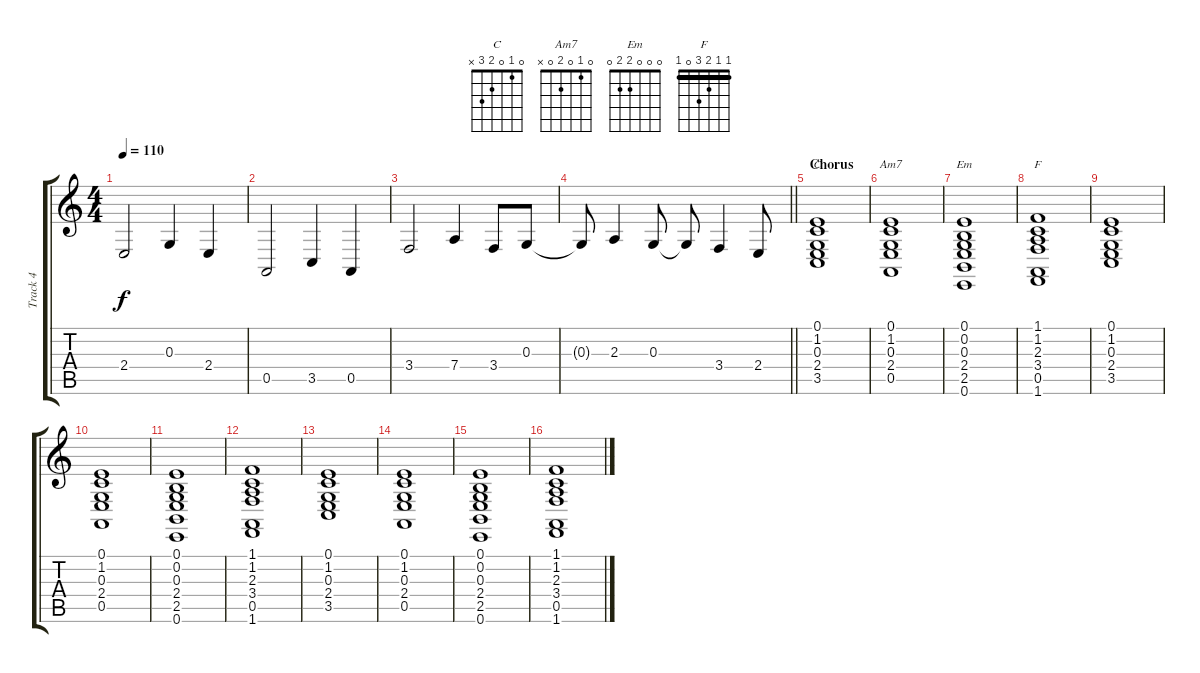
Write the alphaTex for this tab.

\track ("Track 4" "Track 4") {instrument stringensemble1}
\staff {score tabs}
\tuning (E4 B3 G3 D3 A2 E2) {hide}
\chord ("C" 0 1 0 2 3 x)
\chord ("Am7" 0 1 0 2 0 x)
\chord ("Em" 0 0 0 2 2 0)
\chord ("F" 1 1 2 3 0 1) {barre 1}
\ts (4 4)
\tempo 110
\clef g2
\ks c
2.4.2{dy f} 0.3.4 2.4.4 |
0.5.2 3.5.4 0.5.4 |
3.4.2 7.4.4 3.4.8 0.3.8 |
\barLineRight lightlight
0.3{t}.8 2.3.4 0.3.8 0.3{t}.8 3.4.4 2.4.8 |
\section ("" "Chorus")
(0.1 1.2 0.3 2.4 3.5).1{ch "C"} |
(0.1 1.2 0.3 2.4 0.5).1{ch "Am7"} |
(0.1 0.2 0.3 2.4 2.5 0.6).1{ch "Em"} |
(1.1 1.2 2.3 3.4 0.5 1.6).1{ch "F"} |
(0.1 1.2 0.3 2.4 3.5).1 |
(0.1 1.2 0.3 2.4 0.5).1 |
(0.1 0.2 0.3 2.4 2.5 0.6).1 |
(1.1 1.2 2.3 3.4 0.5 1.6).1 |
(0.1 1.2 0.3 2.4 3.5).1 |
(0.1 1.2 0.3 2.4 0.5).1 |
(0.1 0.2 0.3 2.4 2.5 0.6).1 |
(1.1 1.2 2.3 3.4 0.5 1.6).1
